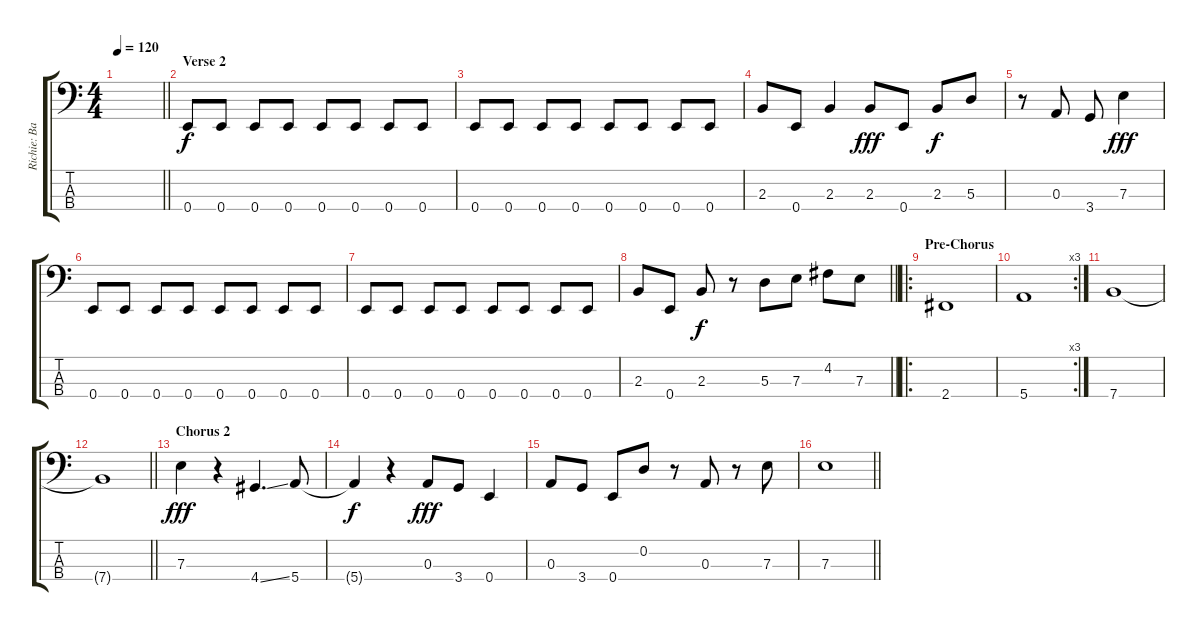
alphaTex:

\track ("Richie: Bass" "Richie: Ba") {instrument electricbasspick}
\staff {score tabs}
\tuning (G2 D2 A1 E1) {hide}
\ts (4 4)
\tempo 120
\clef f4
\barLineRight lightlight
\ks c
|
\section ("" "Verse 2")
0.4.8 0.4.8 0.4.8 0.4.8 0.4.8 0.4.8 0.4.8 0.4.8 |
0.4.8 0.4.8 0.4.8 0.4.8 0.4.8 0.4.8 0.4.8 0.4.8 |
2.3.8 0.4.8 2.3.4{dy f} 2.3.8{dy fff} 0.4.8 2.3.8{dy f} 5.3.8 |
r.8 0.3.8 3.4.8 7.3.4{dy fff} |
0.4.8 0.4.8 0.4.8 0.4.8 0.4.8 0.4.8 0.4.8 0.4.8 |
0.4.8 0.4.8 0.4.8 0.4.8 0.4.8 0.4.8 0.4.8 0.4.8 |
\barLineRight lightlight
2.3.8 0.4.8 2.3.8{dy f} r.8 5.3.8 7.3.8 4.2.8 7.3.8 |
\ro
\section ("" "Pre-Chorus")
2.4.1 |
\rc 3
5.4.1 |
7.4.1 |
\barLineRight lightlight
7.4{t}.1 |
\section ("" "Chorus 2")
7.3.4{dy fff} r.4 4.4{ss}.4{d} 5.4.8 |
5.4{t}.4{dy f} r.4 0.3.8{dy fff} 3.4.8 0.4.4 |
0.3.8 3.4.8 0.4.8 0.2.8 r.8 0.3.8 r.8 7.3.8 |
\barLineRight lightlight
7.3.1
